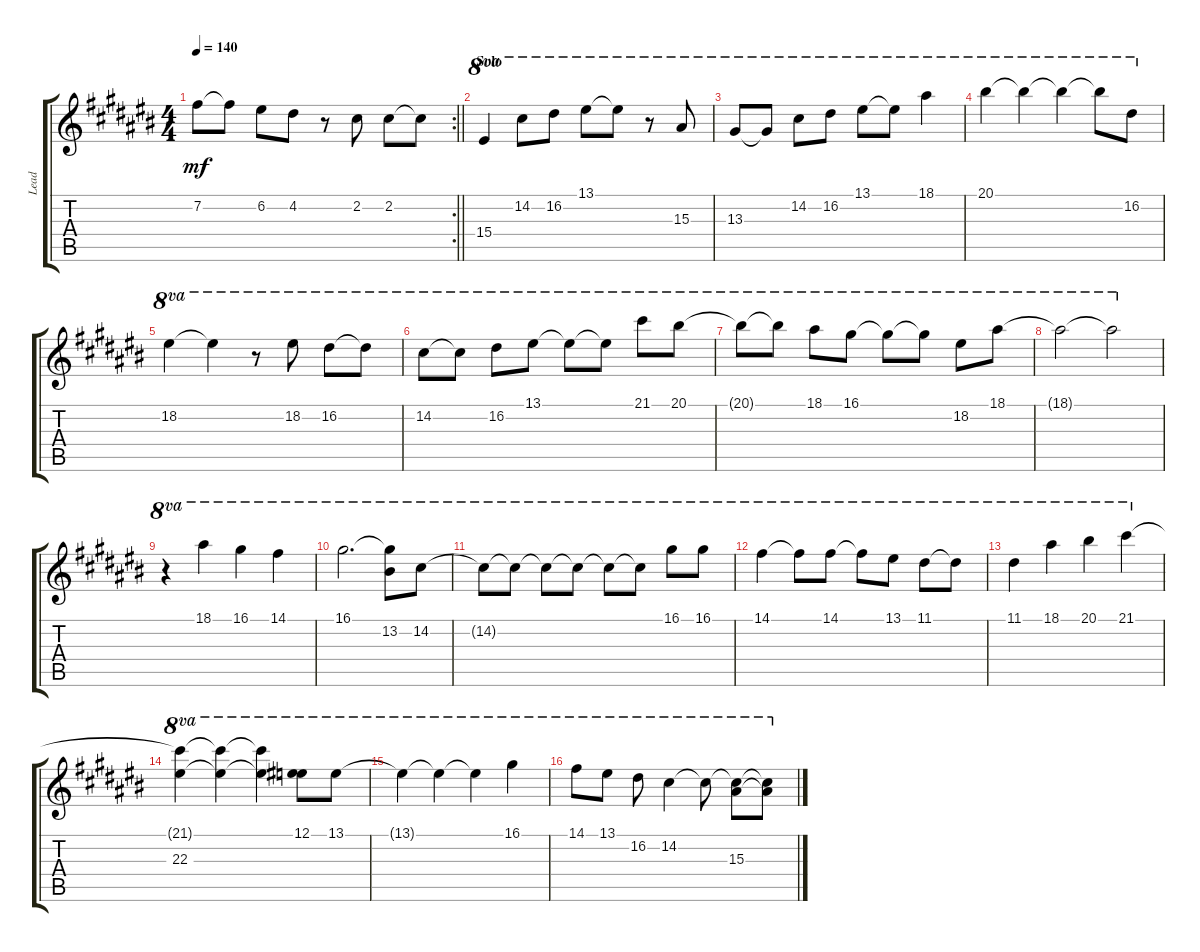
\track ("Lead" "Lead") {instrument acousticguitarnylon}
\staff {score tabs}
\tuning (E4 B3 G3 D3 A2 E2) {hide}
\rc 2
\ts (4 4)
\tempo 140
\clef g2
\barLineRight lightlight
\ks c#
7.2.8{dy mf} 7.2{t}.8 6.2.8 4.2.8 r.8 2.2.8 2.2.8 2.2{t}.8 |
\section ("" "Solo")
15.4.4{ot 8va} 14.2.8{ot 8va} 16.2.8{ot 8va} 13.1.8{ot 8va} 13.1{t}.8{ot 8va} r.8{ot 8va} 15.3.8{ot 8va} |
13.3.8{ot 8va} 13.3{t}.8{ot 8va} 14.2.8{ot 8va} 16.2.8{ot 8va} 13.1.8{ot 8va} 13.1{t}.8{ot 8va} 18.1.4{ot 8va} |
20.1.4{ot 8va} 20.1{t}.4{ot 8va} 20.1{t}.4{ot 8va} 20.1{t}.8{ot 8va} 16.2.8{ot 8va} |
18.2.4{ot 8va} 18.2{t}.4{ot 8va} r.8{ot 8va} 18.2.8{ot 8va} 16.2.8{ot 8va} 16.2{t}.8{ot 8va} |
14.2.8{ot 8va} 14.2{t}.8{ot 8va} 16.2.8{ot 8va} 13.1.8{ot 8va} 13.1{t}.8{ot 8va} 13.1{t}.8{ot 8va} 21.1.8{ot 8va} 20.1.8{ot 8va} |
20.1{t}.8{ot 8va} 20.1{t}.8{ot 8va} 18.1.8{ot 8va} 16.1.8{ot 8va} 16.1{t}.8{ot 8va} 16.1{t}.8{ot 8va} 18.2.8{ot 8va} 18.1.8{ot 8va} |
18.1{t}.2{ot 8va} 18.1{t}.2{ot 8va} |
r.4{ot 8va} 18.1.4{ot 8va} 16.1.4{ot 8va} 14.1.4{ot 8va} |
16.1.2{d ot 8va} (16.1{t} 13.2).8{ot 8va} 14.2.8{ot 8va} |
14.2{t}.8{ot 8va} 14.2{t}.8{ot 8va} 14.2{t}.8{ot 8va} 14.2{t}.8{ot 8va} 14.2{t}.8{ot 8va} 14.2{t}.8{ot 8va} 16.1.8{ot 8va} 16.1.8{ot 8va} |
14.1.4{ot 8va} 14.1{t}.8{ot 8va} 14.1.8{ot 8va} 14.1{t}.8{ot 8va} 13.1.8{ot 8va} 11.1.8{ot 8va} 11.1{t}.8{ot 8va} |
11.1.4{ot 8va} 18.1.4{ot 8va} 20.1.4{ot 8va} 21.1.4{ot 8va} |
(21.1{t} 22.3).4{ot 8va} (21.1{t} 22.3{t}).4{ot 8va} (21.1{t} 22.3{t}).4{ot 8va} (12.1 22.3{t}).8{ot 8va} 13.1.8{ot 8va} |
13.1{t}.4{ot 8va} 13.1{t}.4{ot 8va} 13.1{t}.4{ot 8va} 16.1.4{ot 8va} |
14.1.8{ot 8va} 13.1.8{ot 8va} 16.2.8{ot 8va} 14.2.4{ot 8va} 14.2{t}.8{ot 8va} (14.2{t} 15.3).8{ot 8va} (14.2{t} 15.3{t}).8{ot 8va}
